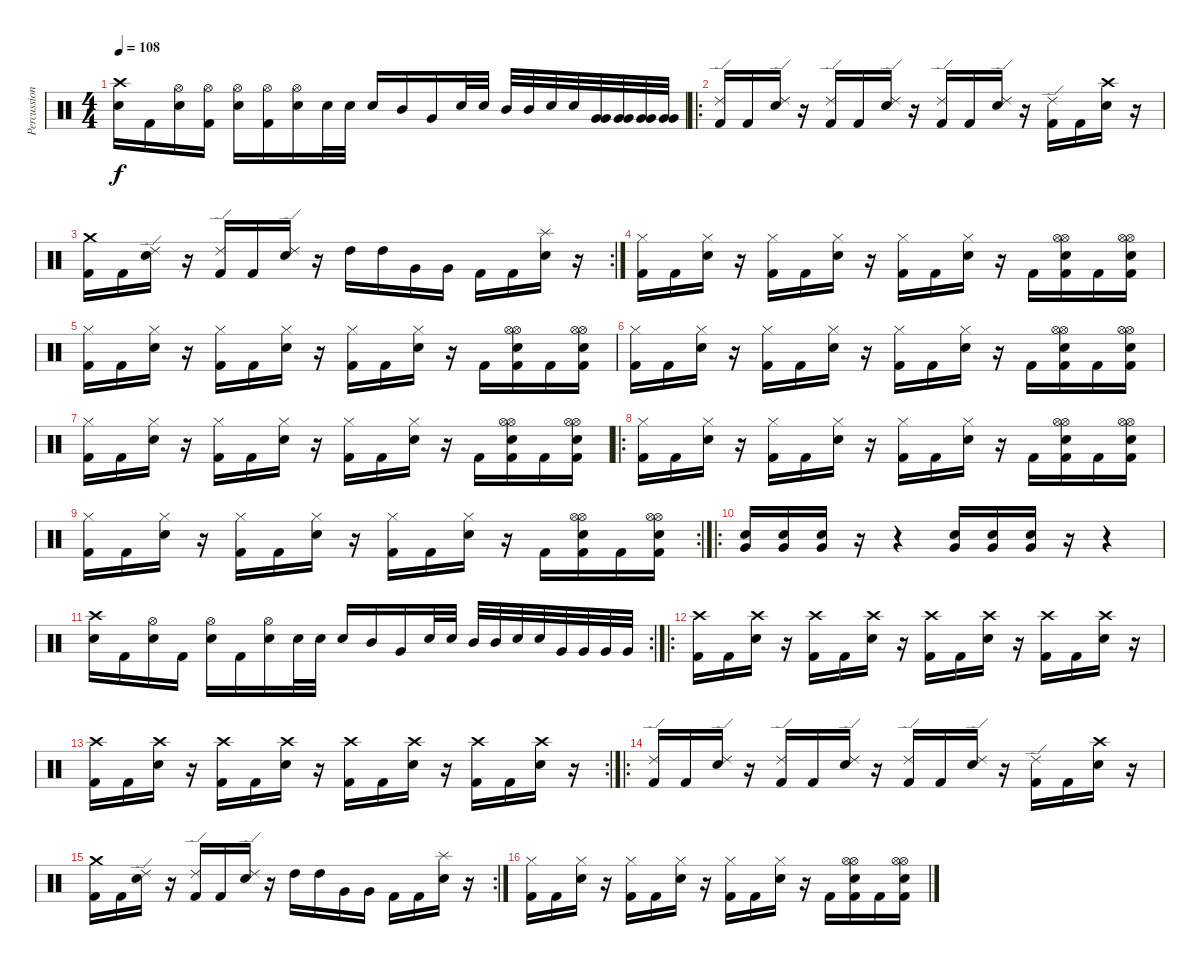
\track ("Percussion" "Percussion") {instrument percussion}
\staff {score}
\articulation defaults
\ts (4 4)
\tempo 108
\clef neutral
\ks c
("Crash high (hit)" "Electric Snare (hit)").16{dy f} "Kick (hit) 2".16 ("Hi-Hat (open)" "Electric Snare (hit)").16 ("Hi-Hat (open)" "Kick (hit) 2").16 ("Hi-Hat (open)" "Electric Snare (hit)").16 ("Hi-Hat (open)" "Kick (hit) 2").16 ("Hi-Hat (open)" "Electric Snare (hit)").16 "Electric Snare (hit)".32 "Electric Snare (hit)".32 "Electric Snare (hit)".16 "Mid Tom (hit)".16 "Very Low Tom (hit)".16 "Electric Snare (hit)".32 "Electric Snare (hit)".32 "Mid Tom (hit)".32 "Mid Tom (hit)".32 "Electric Snare (hit)".32 "Electric Snare (hit)".32 ("Very Low Tom (hit)" "Very Low Tom (hit)").32 ("Very Low Tom (hit)" "Very Low Tom (hit)").32 ("Very Low Tom (hit)" "Very Low Tom (hit)").32 ("Very Low Tom (hit)" "Very Low Tom (hit)").32 |
\ro
("Ride (edge) 2" "Kick (hit) 2").16 "Kick (hit) 2".16 ("Ride (edge) 2" "Electric Snare (hit)").16 r.16 ("Ride (edge) 2" "Kick (hit) 2").16 "Kick (hit) 2".16 ("Ride (edge) 2" "Electric Snare (hit)").16 r.16 ("Ride (edge) 2" "Kick (hit) 2").16 "Kick (hit) 2".16 ("Ride (edge) 2" "Electric Snare (hit)").16 r.16 ("Ride (edge) 2" "Kick (hit) 2").16 "Kick (hit) 2".16 ("Crash high (hit)" "Electric Snare (hit)").16 r.16 |
\rc 2
("Crash medium (hit)" "Kick (hit) 2").16 "Kick (hit) 2".16 ("Ride (edge) 2" "Electric Snare (hit)").16 r.16 ("Ride (edge) 2" "Kick (hit) 2").16 "Kick (hit) 2".16 ("Ride (edge) 2" "Electric Snare (hit)").16 r.16 "High Tom (hit)".16 "High Tom (hit)".16 "Very Low Tom (hit)".16 "Very Low Tom (hit)".16 "Kick (hit) 2".16 "Kick (hit) 2".16 ("Splash (hit)" "Electric Snare (hit)").16 r.16 |
("Hi-Hat (closed)" "Kick (hit) 2").16 "Kick (hit) 2".16 ("Hi-Hat (closed)" "Electric Snare (hit)").16 r.16 ("Hi-Hat (closed)" "Kick (hit) 2").16 "Kick (hit) 2".16 ("Hi-Hat (closed)" "Electric Snare (hit)").16 r.16 ("Hi-Hat (closed)" "Kick (hit) 2").16 "Kick (hit) 2".16 ("Hi-Hat (closed)" "Electric Snare (hit)").16 r.16 "Kick (hit) 2".16 ("Hi-Hat (open)" "Hi-Hat (open)" "Electric Snare (hit)" "Kick (hit) 2").16 "Kick (hit) 2".16 ("Hi-Hat (open)" "Hi-Hat (open)" "Electric Snare (hit)" "Kick (hit) 2").16 |
("Hi-Hat (closed)" "Kick (hit) 2").16 "Kick (hit) 2".16 ("Hi-Hat (closed)" "Electric Snare (hit)").16 r.16 ("Hi-Hat (closed)" "Kick (hit) 2").16 "Kick (hit) 2".16 ("Hi-Hat (closed)" "Electric Snare (hit)").16 r.16 ("Hi-Hat (closed)" "Kick (hit) 2").16 "Kick (hit) 2".16 ("Hi-Hat (closed)" "Electric Snare (hit)").16 r.16 "Kick (hit) 2".16 ("Hi-Hat (open)" "Hi-Hat (open)" "Electric Snare (hit)" "Kick (hit) 2").16 "Kick (hit) 2".16 ("Hi-Hat (open)" "Hi-Hat (open)" "Electric Snare (hit)" "Kick (hit) 2").16 |
("Hi-Hat (closed)" "Kick (hit) 2").16 "Kick (hit) 2".16 ("Hi-Hat (closed)" "Electric Snare (hit)").16 r.16 ("Hi-Hat (closed)" "Kick (hit) 2").16 "Kick (hit) 2".16 ("Hi-Hat (closed)" "Electric Snare (hit)").16 r.16 ("Hi-Hat (closed)" "Kick (hit) 2").16 "Kick (hit) 2".16 ("Hi-Hat (closed)" "Electric Snare (hit)").16 r.16 "Kick (hit) 2".16 ("Hi-Hat (open)" "Hi-Hat (open)" "Electric Snare (hit)" "Kick (hit) 2").16 "Kick (hit) 2".16 ("Hi-Hat (open)" "Hi-Hat (open)" "Electric Snare (hit)" "Kick (hit) 2").16 |
("Hi-Hat (closed)" "Kick (hit) 2").16 "Kick (hit) 2".16 ("Hi-Hat (closed)" "Electric Snare (hit)").16 r.16 ("Hi-Hat (closed)" "Kick (hit) 2").16 "Kick (hit) 2".16 ("Hi-Hat (closed)" "Electric Snare (hit)").16 r.16 ("Hi-Hat (closed)" "Kick (hit) 2").16 "Kick (hit) 2".16 ("Hi-Hat (closed)" "Electric Snare (hit)").16 r.16 "Kick (hit) 2".16 ("Hi-Hat (open)" "Hi-Hat (open)" "Electric Snare (hit)" "Kick (hit) 2").16 "Kick (hit) 2".16 ("Hi-Hat (open)" "Hi-Hat (open)" "Electric Snare (hit)" "Kick (hit) 2").16 |
\ro
("Hi-Hat (closed)" "Kick (hit) 2").16 "Kick (hit) 2".16 ("Hi-Hat (closed)" "Electric Snare (hit)").16 r.16 ("Hi-Hat (closed)" "Kick (hit) 2").16 "Kick (hit) 2".16 ("Hi-Hat (closed)" "Electric Snare (hit)").16 r.16 ("Hi-Hat (closed)" "Kick (hit) 2").16 "Kick (hit) 2".16 ("Hi-Hat (closed)" "Electric Snare (hit)").16 r.16 "Kick (hit) 2".16 ("Hi-Hat (open)" "Hi-Hat (open)" "Electric Snare (hit)" "Kick (hit) 2").16 "Kick (hit) 2".16 ("Hi-Hat (open)" "Hi-Hat (open)" "Electric Snare (hit)" "Kick (hit) 2").16 |
\rc 2
("Hi-Hat (closed)" "Kick (hit) 2").16 "Kick (hit) 2".16 ("Hi-Hat (closed)" "Electric Snare (hit)").16 r.16 ("Hi-Hat (closed)" "Kick (hit) 2").16 "Kick (hit) 2".16 ("Hi-Hat (closed)" "Electric Snare (hit)").16 r.16 ("Hi-Hat (closed)" "Kick (hit) 2").16 "Kick (hit) 2".16 ("Hi-Hat (closed)" "Electric Snare (hit)").16 r.16 "Kick (hit) 2".16 ("Hi-Hat (open)" "Hi-Hat (open)" "Electric Snare (hit)" "Kick (hit) 2").16 "Kick (hit) 2".16 ("Hi-Hat (open)" "Hi-Hat (open)" "Electric Snare (hit)" "Kick (hit) 2").16 |
\ro
("Very Low Tom (hit)" "Electric Snare (hit)").16 ("Very Low Tom (hit)" "Electric Snare (hit)").16 ("Very Low Tom (hit)" "Electric Snare (hit)").16 r.16 r.4 ("Very Low Tom (hit)" "Electric Snare (hit)").16 ("Very Low Tom (hit)" "Electric Snare (hit)").16 ("Very Low Tom (hit)" "Electric Snare (hit)").16 r.16 r.4 |
\rc 2
("Crash high (hit)" "Electric Snare (hit)").16 "Kick (hit) 2".16 ("Hi-Hat (open)" "Electric Snare (hit)").16 "Kick (hit) 2".16 ("Hi-Hat (open)" "Electric Snare (hit)").16 "Kick (hit) 2".16 ("Hi-Hat (open)" "Electric Snare (hit)").16 "Electric Snare (hit)".32 "Electric Snare (hit)".32 "Electric Snare (hit)".16 "Mid Tom (hit)".16 "Very Low Tom (hit)".16 "Electric Snare (hit)".32 "Electric Snare (hit)".32 "Mid Tom (hit)".32 "Mid Tom (hit)".32 "Electric Snare (hit)".32 "Electric Snare (hit)".32 "Very Low Tom (hit)".32 "Very Low Tom (hit)".32 "Very Low Tom (hit)".32 "Very Low Tom (hit)".32 |
\ro
("Crash high (hit)" "Kick (hit) 2").16 "Kick (hit) 2".16 ("Crash high (hit)" "Electric Snare (hit)").16 r.16 ("Crash high (hit)" "Kick (hit) 2").16 "Kick (hit) 2".16 ("Crash high (hit)" "Electric Snare (hit)").16 r.16 ("Crash high (hit)" "Kick (hit) 2").16 "Kick (hit) 2".16 ("Crash high (hit)" "Electric Snare (hit)").16 r.16 ("Crash high (hit)" "Kick (hit) 2").16 "Kick (hit) 2".16 ("Crash high (hit)" "Electric Snare (hit)").16 r.16 |
\rc 2
("Crash high (hit)" "Kick (hit) 2").16 "Kick (hit) 2".16 ("Crash high (hit)" "Electric Snare (hit)").16 r.16 ("Crash high (hit)" "Kick (hit) 2").16 "Kick (hit) 2".16 ("Crash high (hit)" "Electric Snare (hit)").16 r.16 ("Crash high (hit)" "Kick (hit) 2").16 "Kick (hit) 2".16 ("Crash high (hit)" "Electric Snare (hit)").16 r.16 ("Crash high (hit)" "Kick (hit) 2").16 "Kick (hit) 2".16 ("Crash high (hit)" "Electric Snare (hit)").16 r.16 |
\ro
("Ride (edge) 2" "Kick (hit) 2").16 "Kick (hit) 2".16 ("Ride (edge) 2" "Electric Snare (hit)").16 r.16 ("Ride (edge) 2" "Kick (hit) 2").16 "Kick (hit) 2".16 ("Ride (edge) 2" "Electric Snare (hit)").16 r.16 ("Ride (edge) 2" "Kick (hit) 2").16 "Kick (hit) 2".16 ("Ride (edge) 2" "Electric Snare (hit)").16 r.16 ("Ride (edge) 2" "Kick (hit) 2").16 "Kick (hit) 2".16 ("Crash high (hit)" "Electric Snare (hit)").16 r.16 |
\rc 2
("Crash medium (hit)" "Kick (hit) 2").16 "Kick (hit) 2".16 ("Ride (edge) 2" "Electric Snare (hit)").16 r.16 ("Ride (edge) 2" "Kick (hit) 2").16 "Kick (hit) 2".16 ("Ride (edge) 2" "Electric Snare (hit)").16 r.16 "High Tom (hit)".16 "High Tom (hit)".16 "Very Low Tom (hit)".16 "Very Low Tom (hit)".16 "Kick (hit) 2".16 "Kick (hit) 2".16 ("Splash (hit)" "Electric Snare (hit)").16 r.16 |
("Hi-Hat (closed)" "Kick (hit) 2").16 "Kick (hit) 2".16 ("Hi-Hat (closed)" "Electric Snare (hit)").16 r.16 ("Hi-Hat (closed)" "Kick (hit) 2").16 "Kick (hit) 2".16 ("Hi-Hat (closed)" "Electric Snare (hit)").16 r.16 ("Hi-Hat (closed)" "Kick (hit) 2").16 "Kick (hit) 2".16 ("Hi-Hat (closed)" "Electric Snare (hit)").16 r.16 "Kick (hit) 2".16 ("Hi-Hat (open)" "Hi-Hat (open)" "Electric Snare (hit)" "Kick (hit) 2").16 "Kick (hit) 2".16 ("Hi-Hat (open)" "Hi-Hat (open)" "Electric Snare (hit)" "Kick (hit) 2").16
